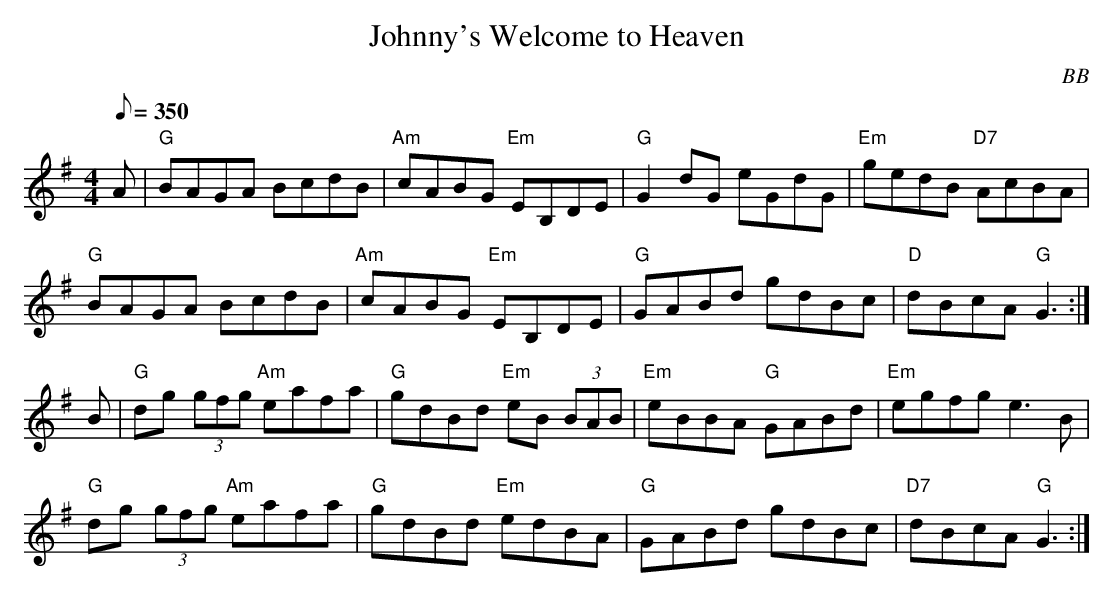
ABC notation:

X:1
T: Johnny's Welcome to Heaven
C: BB
Q: 1/8=350
M: 4/4
L: 1/8
K: G
A|"G"BAGA BcdB|"Am"cABG "Em"EB,DE|"G"G2 dG eGdG|"Em"gedB "D7"AcBA|
"G"BAGA BcdB|"Am"cABG "Em"EB,DE|"G"GABd gdBc|"D"dBcA "G"G3 :|
B|"G"dg (3gfg "Am"eafa|"G"gdBd "Em"eB (3BAB|"Em"eBBA "G"GABd|"Em"egfg e3 B|
"G"dg (3gfg "Am"eafa|"G"gdBd "Em"edBA|"G"GABd gdBc|"D7"dBcA "G"G3 :|
